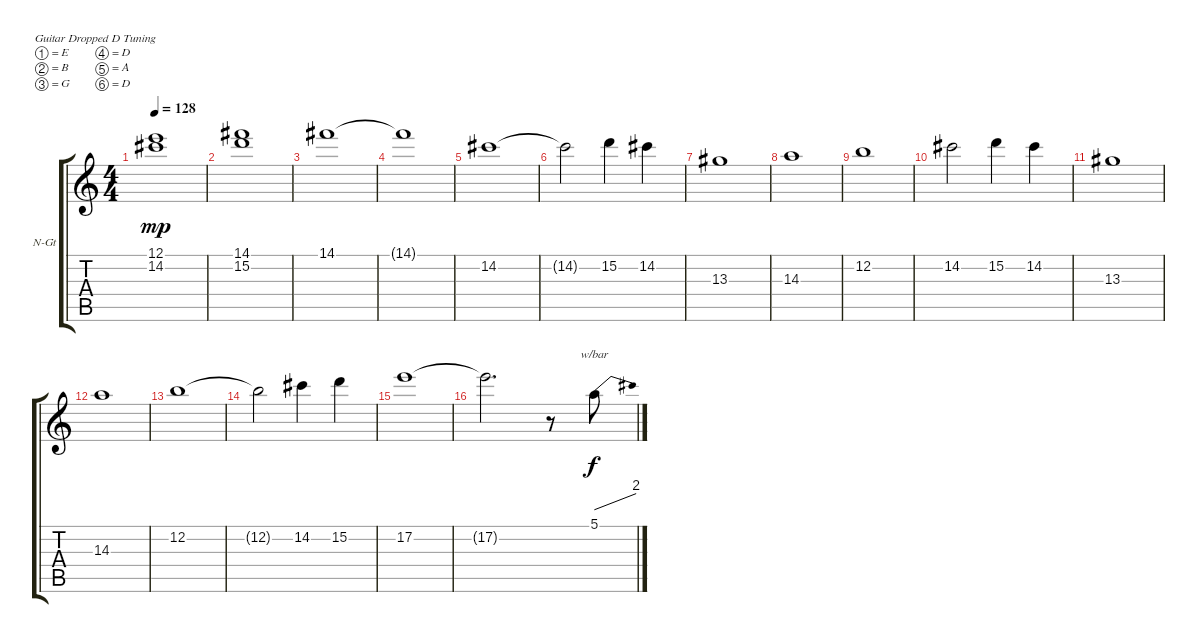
\bracketExtendMode groupsimilarinstruments
\firstSystemTrackNameOrientation horizontal
\otherSystemsTrackNameOrientation horizontal
\track ("Keyboard (Christian)" "N-Gt") {instrument acousticguitarnylon}
\staff {score tabs}
\tuning (E4 B3 G3 D3 A2 D2)
\ts (4 4)
\tempo 128
\clef g2
\ks c
(12.1 14.2).1{dy mp} |
(14.1 15.2).1 |
14.1.1 |
14.1{t}.1 |
14.2.1 |
14.2{t}.2 15.2.4 14.2.4 |
13.3.1 |
14.3.1 |
12.2.1 |
14.2.2 15.2.4 14.2.4 |
13.3.1 |
14.3.1 |
12.2.1 |
12.2{t}.2 14.2.4 15.2.4 |
17.2.1 |
17.2{t}.2{d} r.8 5.1.8{tbe (dive default 0 0 60 8) dy f}
